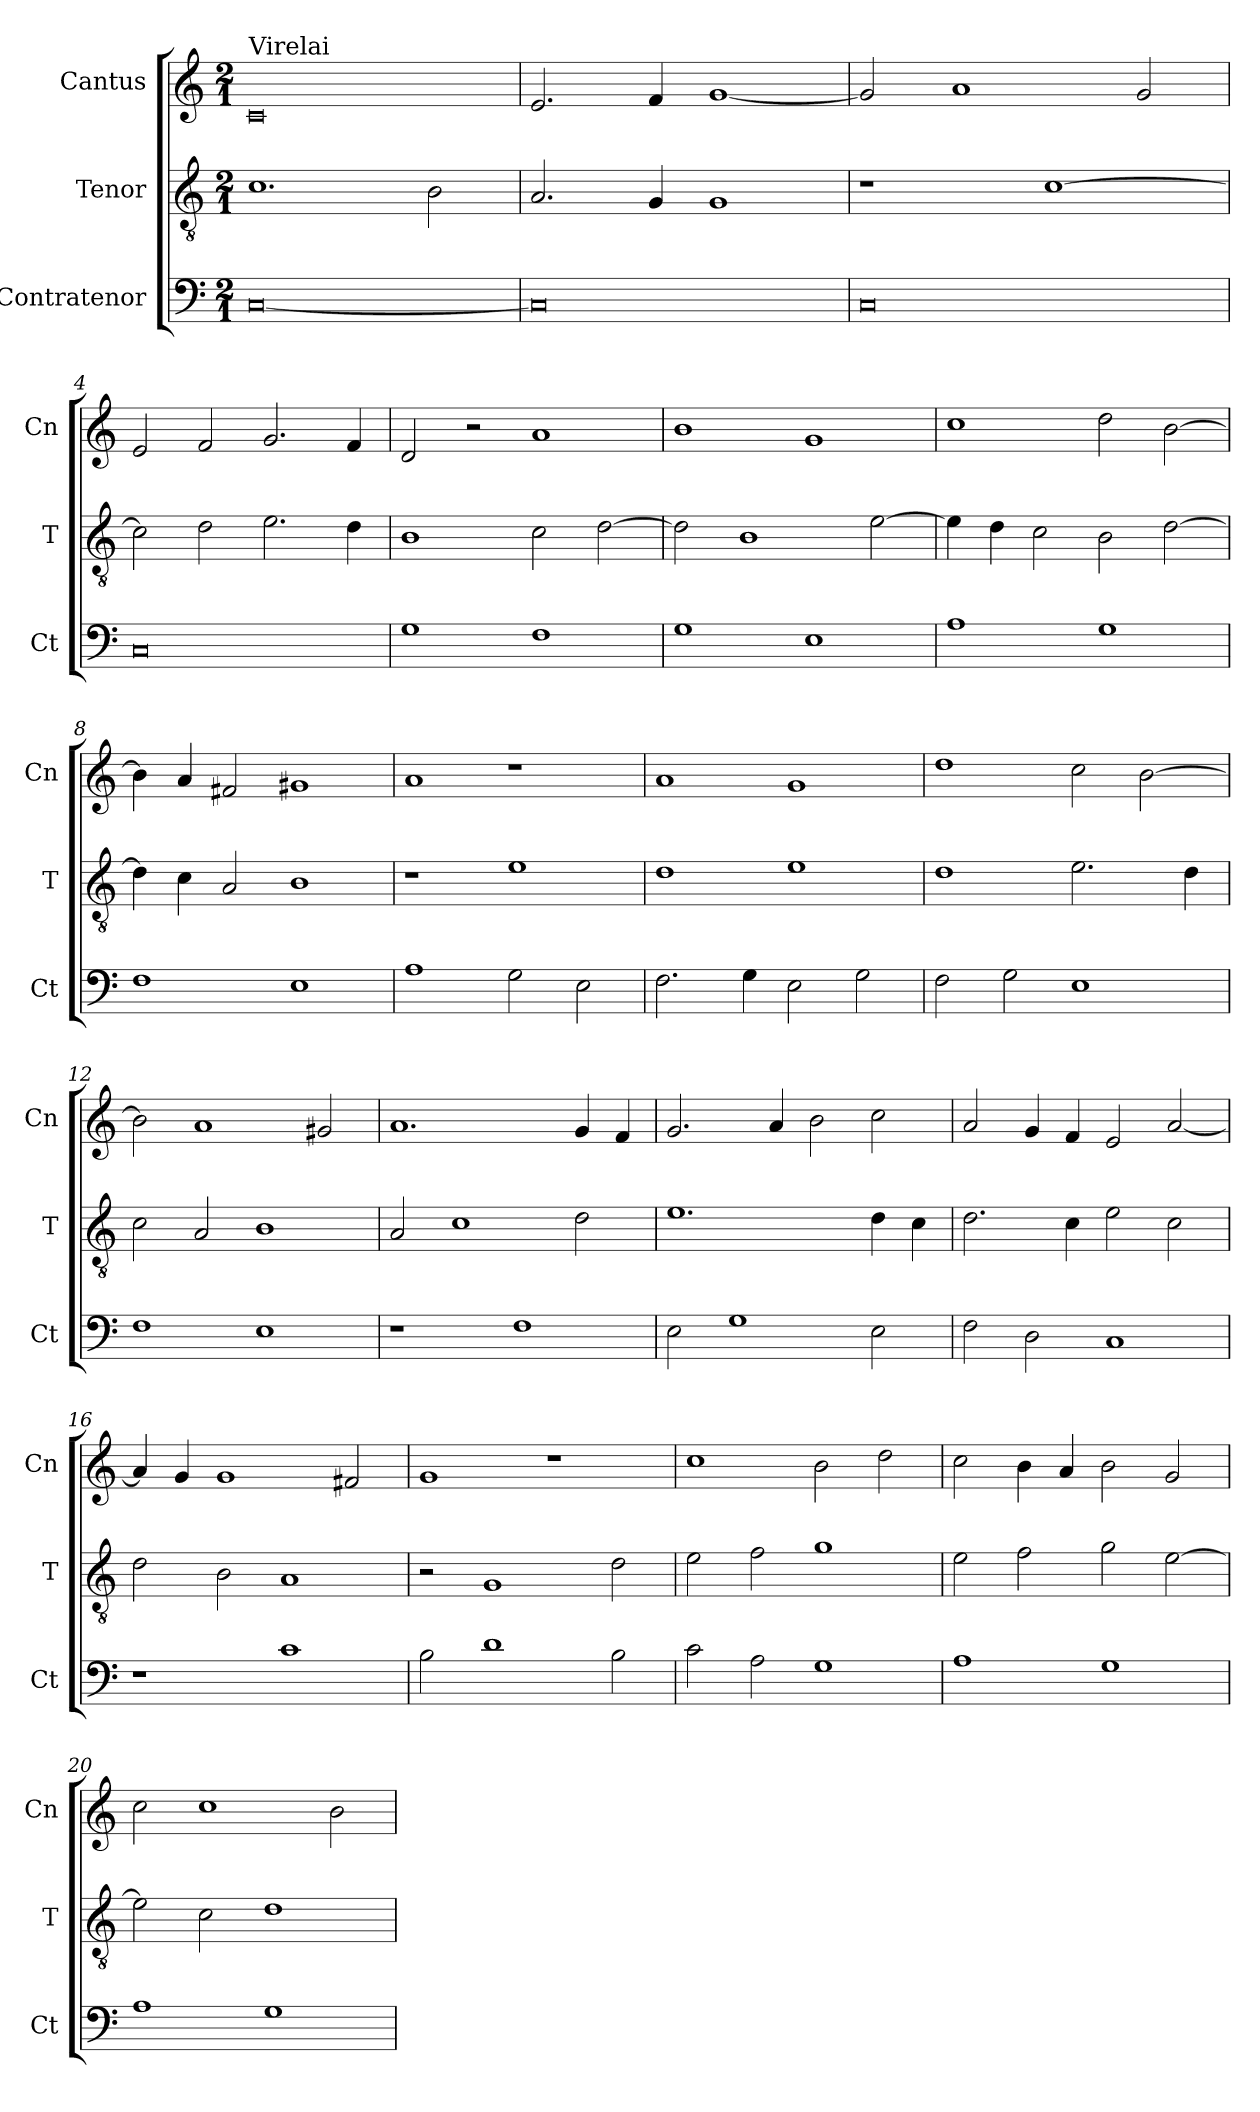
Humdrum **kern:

**kern	**kern	**kern
*part3	*part2	*part1
*staff3	*staff2	*staff1
*I"Contratenor	*I"Tenor	*I"Cantus
*I'Ct	*I'T	*I'Cn
*clefF4	*clefGv2	*clefG2
*k[]	*k[]	*k[]
*M2/1	*M2/1	*M2/1
=1	=1	=1
!	!	!LO:TX:a:t=Virelai
[0C	1.c	0c
.	2B	.
=2	=2	=2
0C]	2.A	2.e
.	4G	4f
.	1G	[1g
=3	=3	=3
0C	1r	2g]
.	.	1a
.	[1c	.
.	.	2g
=4	=4	=4
0C	2c]	2e
.	2d	2f
.	2.e	2.g
.	4d	4f
=5	=5	=5
1G	1B	2d
.	.	2r
1F	2c	1a
.	[2d	.
=6	=6	=6
1G	2d]	1b
.	1B	.
1E	.	1g
.	[2e	.
=7	=7	=7
1A	4e]	1cc
.	4d	.
.	2c	.
1G	2B	2dd
.	[2d	[2b
=8	=8	=8
1F	4d]	4b]
.	4c	4a
.	2A	2f#X
1E	1B	1g#X
=9	=9	=9
1A	1r	1a
2G	1e	1r
2E	.	.
=10	=10	=10
2.F	1d	1a
4G	.	.
2E	1e	1g
2G	.	.
=11	=11	=11
2F	1d	1dd
2G	.	.
1E	2.e	2cc
.	.	[2b
.	4d	.
=12	=12	=12
1F	2c	2b]
.	2A	1a
1E	1B	.
.	.	2g#X
=13	=13	=13
1r	2A	1.a
.	1c	.
1F	.	.
.	2d	4g
.	.	4f
=14	=14	=14
2E	1.e	2.g
1G	.	.
.	.	4a
.	.	2b
2E	4d	2cc
.	4c	.
=15	=15	=15
2F	2.d	2a
2D	.	4g
.	4c	4f
1C	2e	2e
.	2c	[2a
=16	=16	=16
1r	2d	4a]
.	.	4g
.	2B	1g
1c	1A	.
.	.	2f#X
=17	=17	=17
2B	2r	1g
1d	1G	.
.	.	1r
2B	2d	.
=18	=18	=18
2c	2e	1cc
2A	2f	.
1G	1g	2b
.	.	2dd
=19	=19	=19
1A	2e	2cc
.	2f	4b
.	.	4a
1G	2g	2b
.	[2e	2g
=20	=20	=20
1A	2e]	2cc
.	2c	1cc
1G	1d	.
.	.	2b
=	=	=
*-	*-	*-
